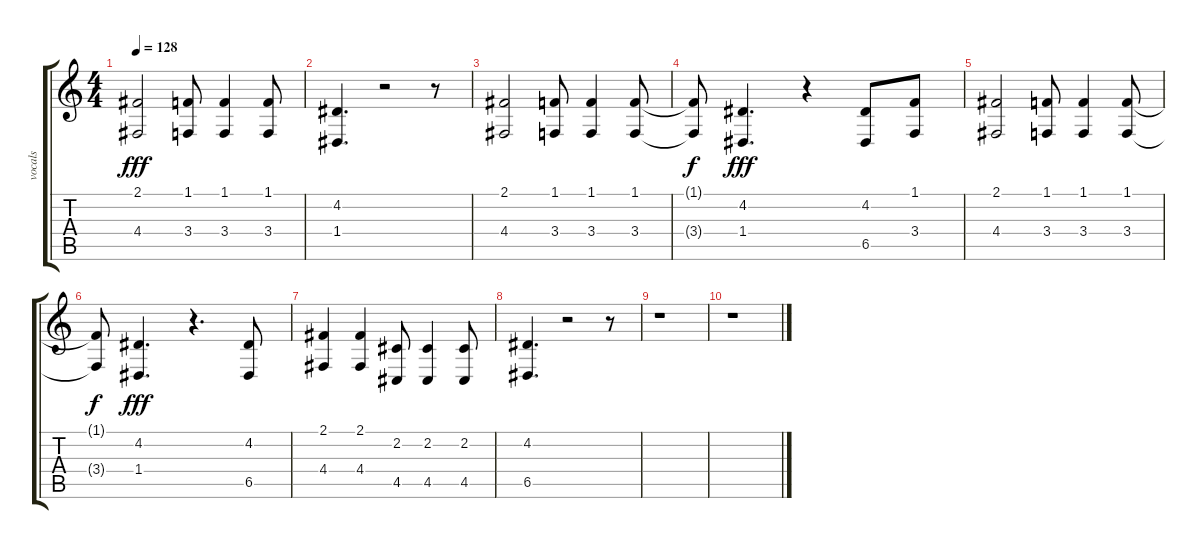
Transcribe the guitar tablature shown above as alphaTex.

\track ("vocals" "vocals") {instrument lead6voice}
\staff {score tabs}
\tuning (E4 B3 G3 D3 A2 E2) {hide}
\ts (4 4)
\tempo 128
\clef g2
\ks c
(2.1 4.4).2{dy fff} (1.1 3.4).8 (1.1 3.4).4 (1.1 3.4).8 |
(4.2 1.4).4{d} r.2 r.8 |
(2.1 4.4).2 (1.1 3.4).8 (1.1 3.4).4 (1.1 3.4).8 |
(1.1{t} 3.4{t}).8{dy f} (4.2 1.4).4{d dy fff} r.4 (4.2 6.5).8 (1.1 3.4).8 |
(2.1 4.4).2 (1.1 3.4).8 (1.1 3.4).4 (1.1 3.4).8 |
(1.1{t} 3.4{t}).8{dy f} (4.2 1.4).4{d dy fff} r.4{d} (4.2 6.5).8 |
(2.1 4.4).4 (2.1 4.4).4 (2.2 4.5).8 (2.2 4.5).4 (2.2 4.5).8 |
(4.2 6.5).4{d} r.2 r.8 |
r.1 |
r.1
